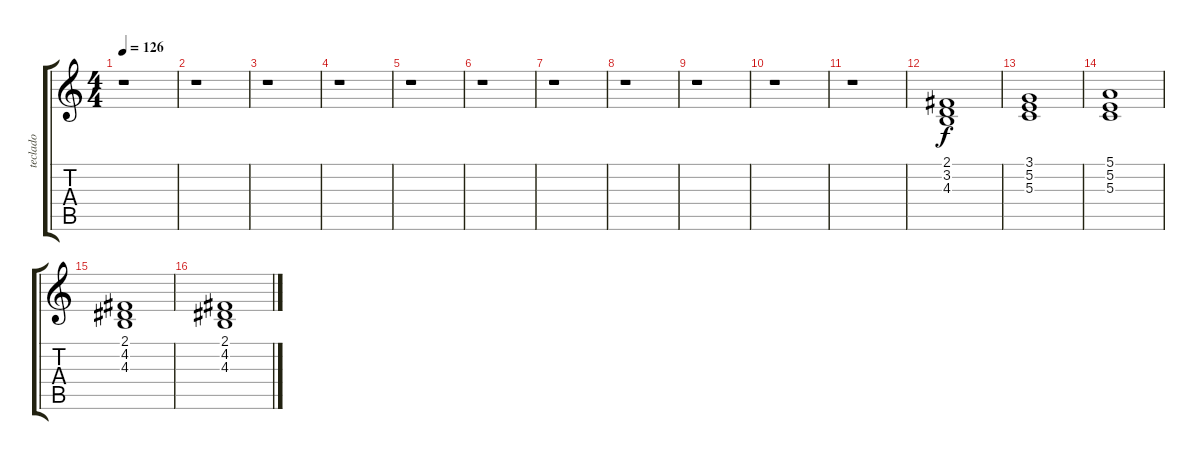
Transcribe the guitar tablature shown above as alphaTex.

\track ("teclado" "teclado") {instrument drawbarorgan}
\staff {score tabs}
\tuning (E4 B3 G3 D3 A2 E2) {hide}
\ts (4 4)
\tempo 126
\clef g2
\ks c
r.1{dy f} |
r.1 |
r.1 |
r.1 |
r.1 |
r.1 |
r.1 |
r.1 |
r.1 |
r.1 |
r.1 |
(2.1 3.2 4.3).1{volume 9} |
(3.1 5.2 5.3).1 |
(5.1 5.2 5.3).1 |
(2.1 4.2 4.3).1 |
(2.1 4.2 4.3).1
